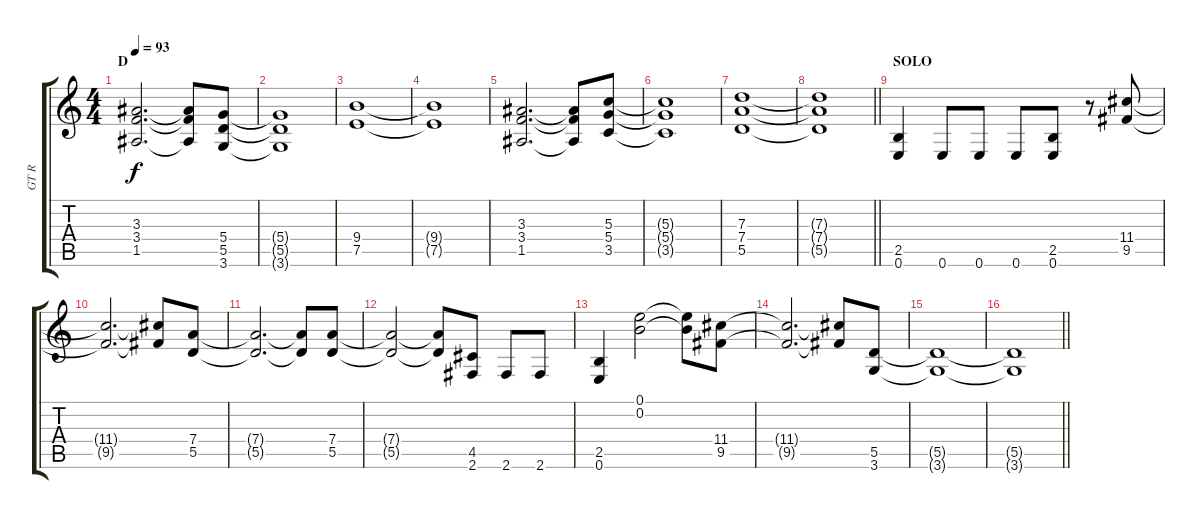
\track ("GT R" "GT R") {instrument distortionguitar}
\staff {score tabs}
\tuning (E4 B3 G3 D3 A2 E2) {hide}
\ts (4 4)
\section ("" "D")
\tempo 93
\clef g2
\ks c
(3.3 3.4 1.5).2{d dy f} (3.3{t} 3.4{t} 1.5{t}).8 (5.4 5.5 3.6).8 |
(5.4{t} 5.5{t} 3.6{t}).1 |
(9.4 7.5).1 |
(9.4{t} 7.5{t}).1 |
(3.3 3.4 1.5).2{d} (3.3{t} 3.4{t} 1.5{t}).8 (5.3 5.4 3.5).8 |
(5.3{t} 5.4{t} 3.5{t}).1 |
(7.3 7.4 5.5).1 |
\barLineRight lightlight
(7.3{t} 7.4{t} 5.5{t}).1 |
\section ("" "SOLO")
(2.5 0.6).4 0.6.8 0.6.8 0.6.8 (2.5 0.6).8 r.8 (11.4 9.5).8 |
(11.4{t} 9.5{t}).2{d} (11.4{t} 9.5{t}).8 (7.4 5.5).8 |
(7.4{t} 5.5{t}).2{d} (7.4{t} 5.5{t}).8 (7.4 5.5).8 |
(7.4{t} 5.5{t}).2 (7.4{t} 5.5{t}).8 (4.5 2.6).8 2.6.8 2.6.8 |
(2.5 0.6).4 (0.1 0.2).2 (0.1{t} 0.2{t}).8 (11.4 9.5).8 |
(11.4{t} 9.5{t}).2{d} (11.4{t} 9.5{t}).8 (5.5 3.6).8 |
(5.5{t} 3.6{t}).1 |
\barLineRight lightlight
(5.5{t} 3.6{t}).1
